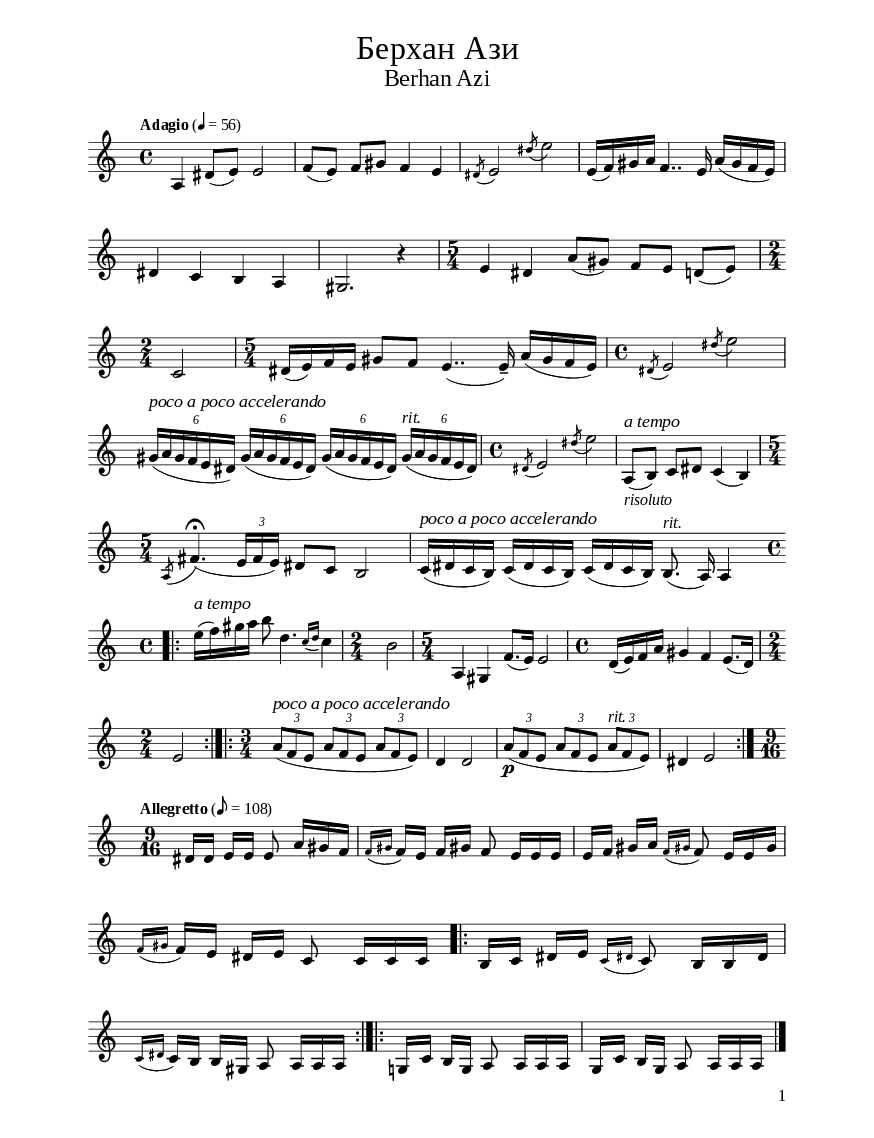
\version "2.24.0"

\include "include/globals.ily"
\bookpart {
  \paper {
    % the system system spacing is custom here so do not include bookpart-paper.ily
    print-all-headers = ##t
    print-page-number = ##t
    print-first-page-number = ##t

    % put page numbers on the bottom
    oddHeaderMarkup = \markup ""
    evenHeaderMarkup = \markup ""
    oddFooterMarkup = \markup
    \fill-line {
      ""
      \if \should-print-page-number \fromproperty #'page:page-number-string
    }
    evenFooterMarkup = \markup
    \fill-line {
      \if \should-print-page-number \fromproperty #'page:page-number-string
      ""
    }

    left-margin = 1.5\cm
    right-margin = 1.5\cm
    top-margin = 1.6\cm
    bottom-margin = 1.2\cm
    ragged-bottom = ##t % do not spread the staves to fill the whole vertical space

    % change distance between staves
    system-system-spacing =
    #'((basic-distance . 10)
       (minimum-distance . 6)
       (padding . 1)
       (stretchability . 10))
  }

  \header {
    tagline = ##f
  }

  \score {
    \include "include/score-layout.ily"

    \new Voice \relative c' {
      \clef treble
      \key c \major
      \time 4/4
      \tempoFunc "Adagio" 4 "56"
      \autoBeamOff

      a4 dis8([e]) e2 | \noBreak
      f8([e]) f[gis] f4 e | \noBreak
      \acciaccatura { dis8 } e2 \acciaccatura { dis'8 } e2 | \noBreak
      e,16([f) gis a] f4.. e16 a([gis f e]) | \break

      dis4 c b a | \noBreak
      gis2. r4 | \noBreak
      \time 5/4 e'4 dis a'8([gis]) f[e] d([e]) | \time 2/4 \break

      c2 | \noBreak
      \time 5/4 dis16([e) f e] gis8[f] e4..( e16\tenuto) a([gis f e]) | \noBreak
      \time 4/4 \acciaccatura { dis8 } e2 \acciaccatura { dis'8 } e2 | \break

      \tuplet 6/4 { gis,16 ^\markup { \large \italic "poco a poco accelerando"} ([a gis f e dis]) } \tuplet 6/4 { gis([a gis f e dis]) } \tuplet 6/4 { gis([a gis f e dis]) } \tuplet 6/4 { gis ^\markup \italic "rit." ([a gis f e dis]) } | \noBreak
      \time 4/4 \acciaccatura { dis8 } e2 \acciaccatura { dis'8 } e2 | \noBreak
      a,,8^\markup { \large \italic "a tempo"}_\markup \italic { risoluto } ([b]) c[dis] c4(b) \time 5/4 \break

      \acciaccatura { a8 } fis'4.\fermata( \tuplet 3/2 { e16[fis e]) } dis8[c] b2 | \noBreak
      c16 ^\markup { \large \italic "poco a poco accelerando"} ([dis c b]) c([dis c b]) c([dis c b]) b8. ^\markup \italic "rit." (a16) a4 | \bar ".|:" \time 4/4 \break

      \repeat volta 1 {
        e''16 ^\markup { \large \italic "a tempo"} [(f) gis a] b8 d,4. \acciaccatura { c16[d] } c4 | \noBreak
        \time 2/4 b2 | \noBreak
        \time 5/4 a,4 gis f'8.([e16]) e2 | \noBreak
        \time 4/4 d16([e) f a] gis4 f e8.([d16]) | \time 2/4 \break

        e2 | \bar ":|.|:" \noBreak
      }
      %\set Score.doubleRepeatType = #":|.|:"
      \repeat volta 1 {
        \time 3/4 \tuplet 3/2 { a8^\markup { \large \italic "poco a poco accelerando"} ([f e] } \tuplet 3/2 { a[f e] } \tuplet 3/2 { a[f e]) } | \noBreak
        d4 d2 \noBreak
        \tuplet 3/2 { a'8\p([ f e] } \tuplet 3/2 { a[f e] } \tuplet 3/2 { a^\markup \italic "rit." [f e]) } | \noBreak
        dis4 e2 | \bar ":|."
      }
      \time 9/16 \break
      \tempoFunc "Allegretto" 8 "108"
      dis16[dis] e[e] e8 a16[gis f] | \noBreak
      \acciaccatura { f[gis] } f[e] f[gis!] f8 e16[e e] | \noBreak
      e[f] gis[a] \acciaccatura { f[gis!] } f8 e16[e gis] | \break

      \acciaccatura { f[gis] } f[e] dis[e] c8 c16[c c] | \bar ".|:" \noBreak
      \repeat volta 1 {
        b[c] dis[e] \acciaccatura { c[dis!] } c8 b16[b dis] | \break

        \acciaccatura { c[dis!] } c[b] b[gis]  a8 a16[a a] \bar ":|.|:" | \noBreak
      }
      \repeat volta 1 {
        g![c] b[g] a8 a16[a a] | \noBreak
        g[c] b[g] a8 a16[a a] | \bar "|."
      }
    }

    \header {
      title = \titleFunc "Берхан Ази" "Berhan Azi"
    }
    \midi { }
  } % score
} % bookpart
